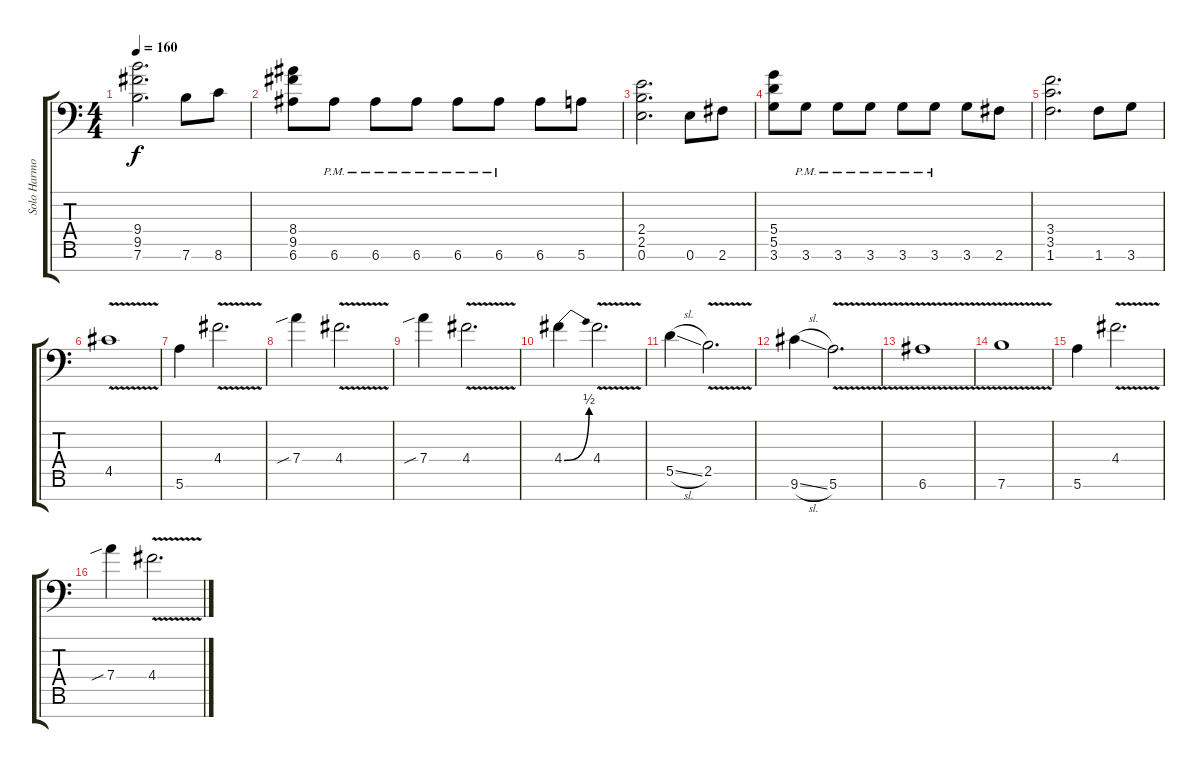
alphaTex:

\track ("Solo Harmonics" "Solo Harmo") {instrument overdrivenguitar}
\staff {score tabs}
\tuning (E4 B3 G3 D3 A2 E2 A1) {hide}
\ts (4 4)
\tempo 160
\clef f4
\ks c
(9.4 9.5 7.6).2{d dy f} 7.6.8 8.6.8 |
(8.4 9.5 6.6).8 6.6{pm}.8 6.6{pm}.8 6.6{pm}.8 6.6{pm}.8 6.6{pm}.8 6.6.8 5.6.8 |
(2.4 2.5 0.6).2{d} 0.6.8 2.6.8 |
(5.4 5.5 3.6).8 3.6{pm}.8 3.6{pm}.8 3.6{pm}.8 3.6{pm}.8 3.6{pm}.8 3.6.8 2.6.8 |
(3.4 3.5 1.6).2{d} 1.6.8 3.6.8 |
4.5{v}.1 |
5.6.4 4.4{v}.2{d} |
7.4{sib}.4 4.4{v}.2{d} |
7.4{sib}.4 4.4{v}.2{d} |
4.4{be (bend 0 0 60 2)}.4 4.4{v}.2{d} |
5.5{sl}.4 2.5{v}.2{d} |
9.6{sl}.4 5.6{v}.2{d} |
6.6{v}.1 |
7.6{v}.1 |
5.6.4 4.4{v}.2{d} |
7.4{sib}.4 4.4{v}.2{d}
